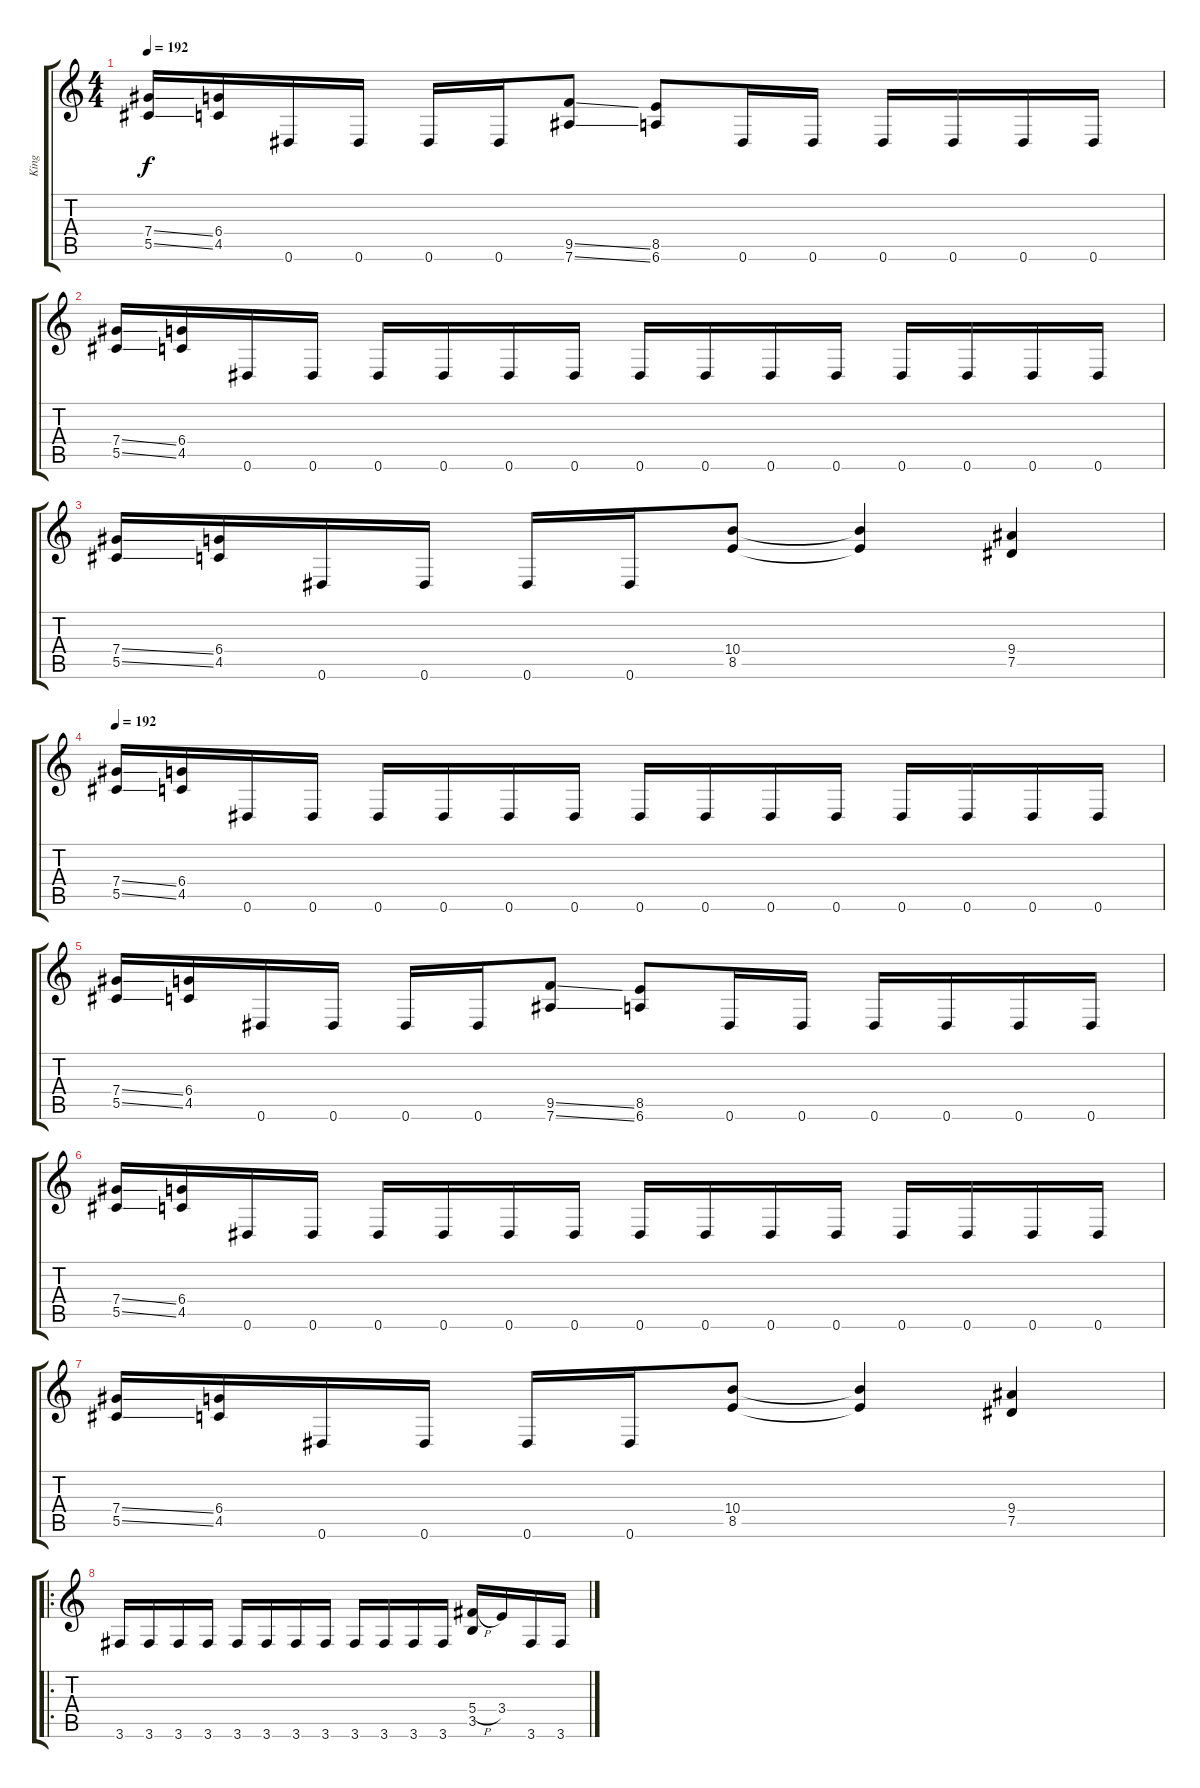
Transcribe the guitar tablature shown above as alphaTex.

\track ("King" "King") {instrument distortionguitar}
\staff {score tabs}
\tuning (Eb4 Bb3 Gb3 Db3 Ab2 Eb2) {hide}
\ts (4 4)
\tempo 192
\clef g2
\ks c
(7.4{ss} 5.5{ss}).16{dy f} (6.4 4.5).16 0.6.16 0.6.16 0.6.16 0.6.16 (9.5{ss} 7.6{ss}).8 (8.5 6.6).8 0.6.16 0.6.16 0.6.16 0.6.16 0.6.16 0.6.16 |
(7.4{ss} 5.5{ss}).16 (6.4 4.5).16 0.6.16 0.6.16 0.6.16 0.6.16 0.6.16 0.6.16 0.6.16 0.6.16 0.6.16 0.6.16 0.6.16 0.6.16 0.6.16 0.6.16 |
(7.4{ss} 5.5{ss}).16 (6.4 4.5).16 0.6.16 0.6.16 0.6.16 0.6.16 (10.4 8.5).8 (10.4{t} 8.5{t}).4 (9.4 7.5).4 |
\tempo 192
(7.4{ss} 5.5{ss}).16 (6.4 4.5).16 0.6.16 0.6.16 0.6.16 0.6.16 0.6.16 0.6.16 0.6.16 0.6.16 0.6.16 0.6.16 0.6.16 0.6.16 0.6.16 0.6.16 |
(7.4{ss} 5.5{ss}).16 (6.4 4.5).16 0.6.16 0.6.16 0.6.16 0.6.16 (9.5{ss} 7.6{ss}).8 (8.5 6.6).8 0.6.16 0.6.16 0.6.16 0.6.16 0.6.16 0.6.16 |
(7.4{ss} 5.5{ss}).16 (6.4 4.5).16 0.6.16 0.6.16 0.6.16 0.6.16 0.6.16 0.6.16 0.6.16 0.6.16 0.6.16 0.6.16 0.6.16 0.6.16 0.6.16 0.6.16 |
(7.4{ss} 5.5{ss}).16 (6.4 4.5).16 0.6.16 0.6.16 0.6.16 0.6.16 (10.4 8.5).8 (10.4{t} 8.5{t}).4 (9.4 7.5).4 |
\ro
3.6.16 3.6.16 3.6.16 3.6.16 3.6.16 3.6.16 3.6.16 3.6.16 3.6.16 3.6.16 3.6.16 3.6.16 (5.4{h} 3.5).16 3.4.16 3.6.16 3.6.16
